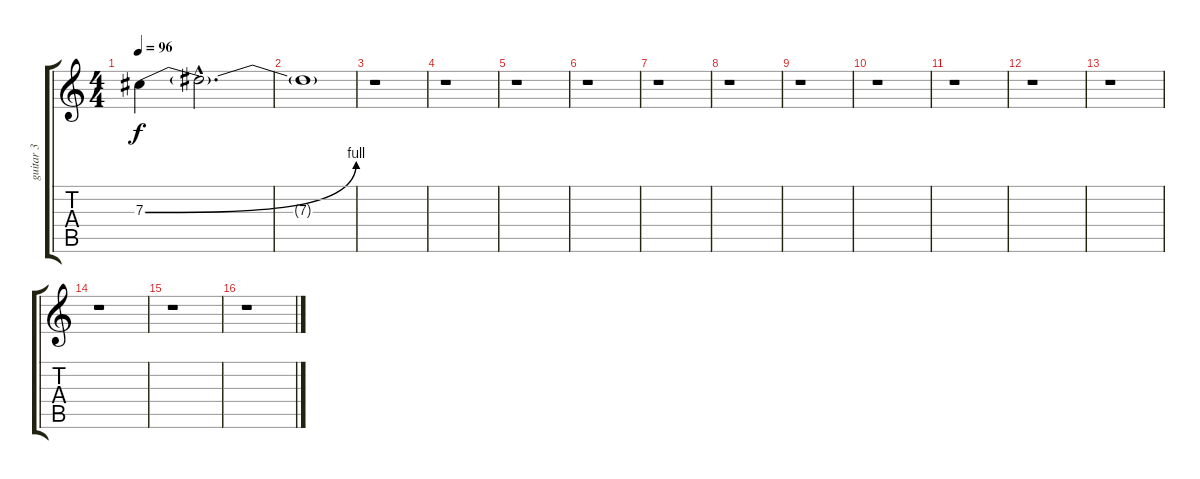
\track ("guitar 3" "guitar 3") {instrument overdrivenguitar}
\staff {score tabs}
\tuning (Eb4 Bb3 Gb3 Db3 Ab2 Eb2) {hide}
\ts (4 4)
\tempo 96
\clef g2
\ks c
7.3{be (bend 0 0 60 4)}.4{dy f} 7.3{hac t}.2{d} |
7.3{t}.1 |
r.1 |
r.1 |
r.1 |
r.1 |
r.1 |
r.1 |
r.1 |
r.1 |
r.1 |
r.1 |
r.1 |
r.1 |
r.1 |
r.1
